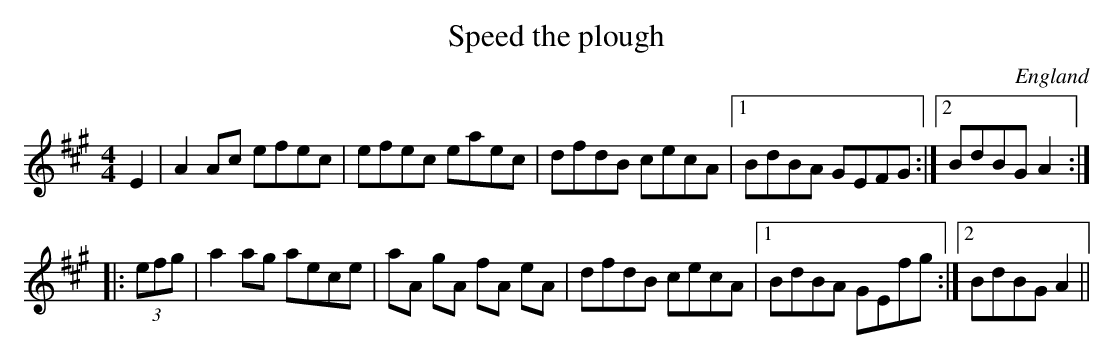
X:1
T:Speed the plough
O:England
O:Ireland
O:Scotland
M:4/4
K:A
E2|\
A2Ac efec|efec eaec|dfdB cecA\
|1 BdBA GEFG :|2 BdBG A2::
(3efg|\
a2ag aece|aA gA fA eA|dfdB cecA\
|1 BdBA GEfg :|2 BdBG A2||
